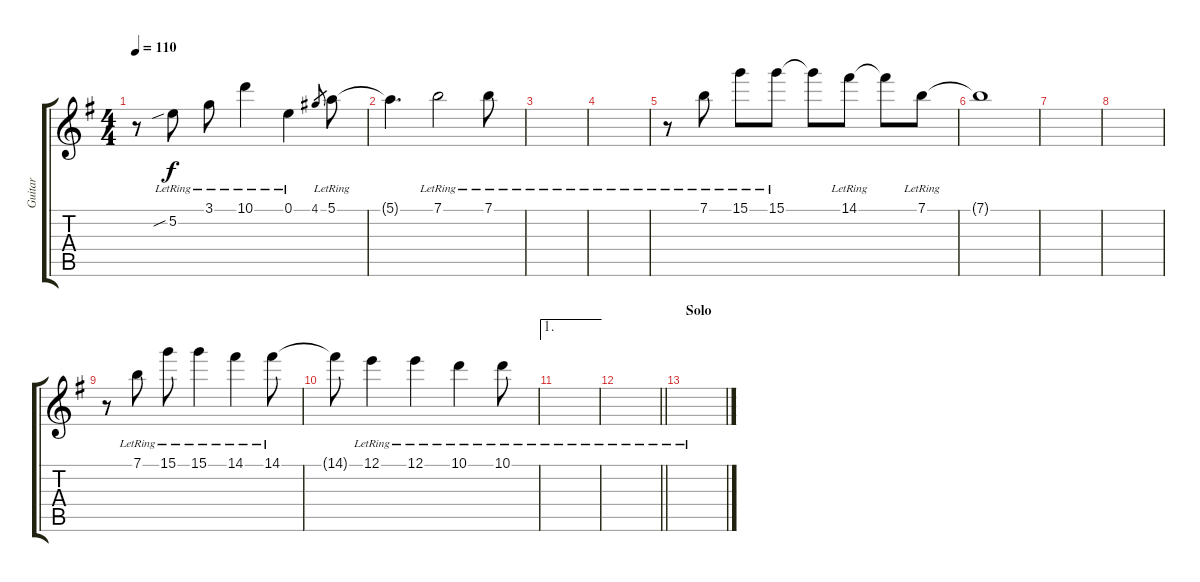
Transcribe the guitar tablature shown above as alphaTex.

\track ("Guitar" "Guitar") {instrument acousticguitarsteel}
\staff {score tabs}
\tuning (E4 B3 G3 D3 A2 E2) {hide}
\ts (4 4)
\tempo 110
\clef g2
\ks eminor
r.8{dy f} 5.2{sib lr}.8 3.1{lr}.8 10.1{lr}.4 0.1{lr}.4 4.1.8{gr} 5.1{lr}.8 |
5.1{t}.4{d} 7.1{lr}.2 7.1{lr}.8 |
|
|
r.8 7.1{lr}.8 15.1{lr}.8 15.1{lr}.8 15.1{t}.8 14.1{lr}.8 14.1{t}.8 7.1{lr}.8 |
7.1{t}.1 |
|
|
r.8 7.1{lr}.8 15.1{lr}.8 15.1{lr}.4 14.1{lr}.4 14.1{lr}.8 |
14.1{t}.8 12.1{lr}.4 12.1{lr}.4 10.1{lr}.4 10.1{lr}.8 |
\ae 1
|
\barLineRight lightlight
|
\section ("" "Solo")
